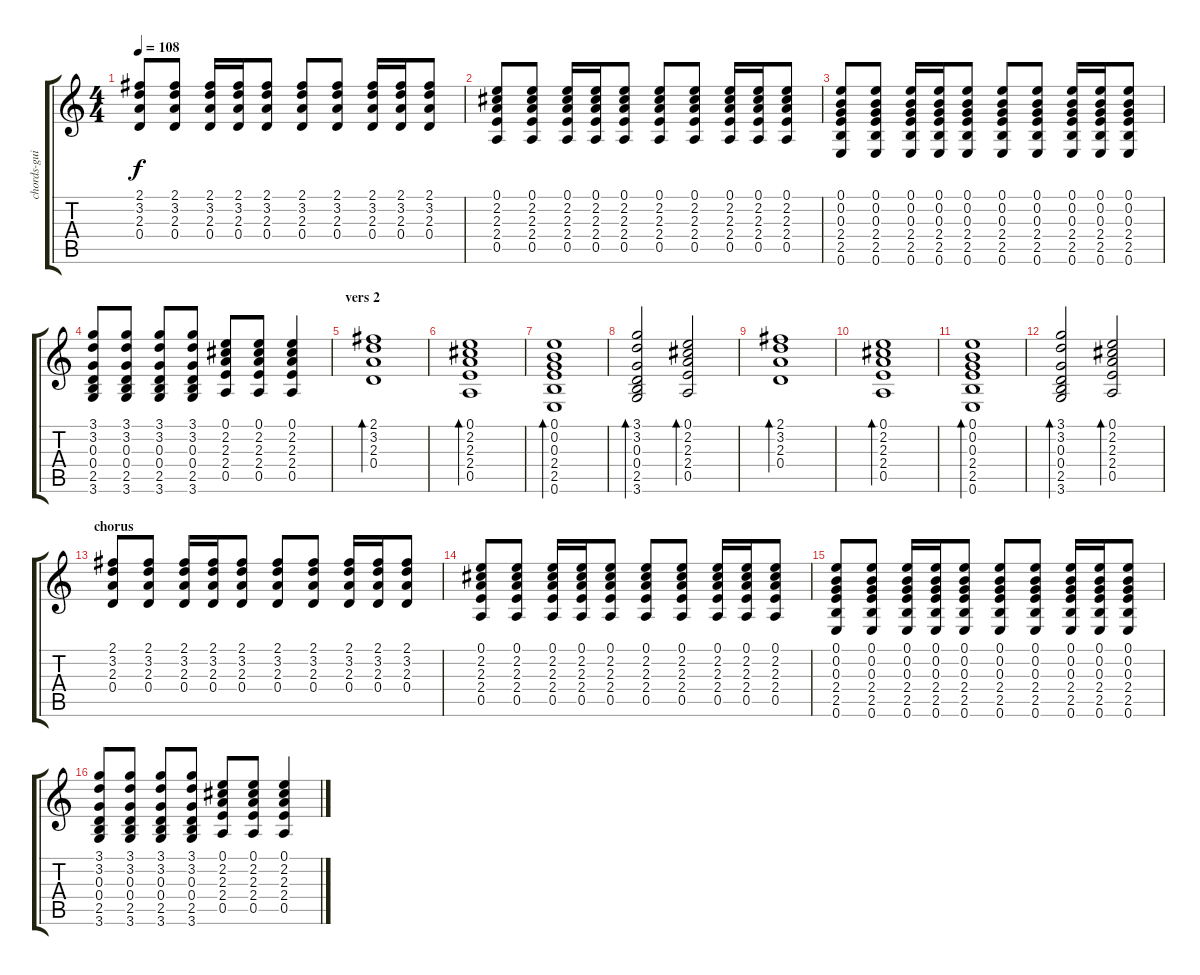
\track ("chords-guitar" "chords-gui") {instrument acousticguitarsteel}
\staff {score tabs}
\tuning (E4 B3 G3 D3 A2 E2) {hide}
\ts (4 4)
\tempo 108
\clef g2
\ks c
(2.1 3.2 2.3 0.4).8{dy f} (2.1 3.2 2.3 0.4).8 (2.1 3.2 2.3 0.4).16 (2.1 3.2 2.3 0.4).16 (2.1 3.2 2.3 0.4).8 (2.1 3.2 2.3 0.4).8 (2.1 3.2 2.3 0.4).8 (2.1 3.2 2.3 0.4).16 (2.1 3.2 2.3 0.4).16 (2.1 3.2 2.3 0.4).8 |
(0.1 2.2 2.3 2.4 0.5).8 (0.1 2.2 2.3 2.4 0.5).8 (0.1 2.2 2.3 2.4 0.5).16 (0.1 2.2 2.3 2.4 0.5).16 (0.1 2.2 2.3 2.4 0.5).8 (0.1 2.2 2.3 2.4 0.5).8 (0.1 2.2 2.3 2.4 0.5).8 (0.1 2.2 2.3 2.4 0.5).16 (0.1 2.2 2.3 2.4 0.5).16 (0.1 2.2 2.3 2.4 0.5).8 |
(0.1 0.2 0.3 2.4 2.5 0.6).8 (0.1 0.2 0.3 2.4 2.5 0.6).8 (0.1 0.2 0.3 2.4 2.5 0.6).16 (0.1 0.2 0.3 2.4 2.5 0.6).16 (0.1 0.2 0.3 2.4 2.5 0.6).8 (0.1 0.2 0.3 2.4 2.5 0.6).8 (0.1 0.2 0.3 2.4 2.5 0.6).8 (0.1 0.2 0.3 2.4 2.5 0.6).16 (0.1 0.2 0.3 2.4 2.5 0.6).16 (0.1 0.2 0.3 2.4 2.5 0.6).8 |
(3.1 3.2 0.3 0.4 2.5 3.6).8 (3.1 3.2 0.3 0.4 2.5 3.6).8 (3.1 3.2 0.3 0.4 2.5 3.6).8 (3.1 3.2 0.3 0.4 2.5 3.6).8 (0.1 2.2 2.3 2.4 0.5).8 (0.1 2.2 2.3 2.4 0.5).8 (0.1 2.2 2.3 2.4 0.5).4 |
\section ("" "vers 2")
(2.1 3.2 2.3 0.4).1{bd 240} |
(0.1 2.2 2.3 2.4 0.5).1{bd 240} |
(0.1 0.2 0.3 2.4 2.5 0.6).1{bd 240} |
(3.1 3.2 0.3 0.4 2.5 3.6).2{bd 120} (0.1 2.2 2.3 2.4 0.5).2{bd 120} |
(2.1 3.2 2.3 0.4).1{bd 240} |
(0.1 2.2 2.3 2.4 0.5).1{bd 240} |
(0.1 0.2 0.3 2.4 2.5 0.6).1{bd 240} |
(3.1 3.2 0.3 0.4 2.5 3.6).2{bd 120} (0.1 2.2 2.3 2.4 0.5).2{bd 120} |
\section ("" "chorus")
(2.1 3.2 2.3 0.4).8 (2.1 3.2 2.3 0.4).8 (2.1 3.2 2.3 0.4).16 (2.1 3.2 2.3 0.4).16 (2.1 3.2 2.3 0.4).8 (2.1 3.2 2.3 0.4).8 (2.1 3.2 2.3 0.4).8 (2.1 3.2 2.3 0.4).16 (2.1 3.2 2.3 0.4).16 (2.1 3.2 2.3 0.4).8 |
(0.1 2.2 2.3 2.4 0.5).8 (0.1 2.2 2.3 2.4 0.5).8 (0.1 2.2 2.3 2.4 0.5).16 (0.1 2.2 2.3 2.4 0.5).16 (0.1 2.2 2.3 2.4 0.5).8 (0.1 2.2 2.3 2.4 0.5).8 (0.1 2.2 2.3 2.4 0.5).8 (0.1 2.2 2.3 2.4 0.5).16 (0.1 2.2 2.3 2.4 0.5).16 (0.1 2.2 2.3 2.4 0.5).8 |
(0.1 0.2 0.3 2.4 2.5 0.6).8 (0.1 0.2 0.3 2.4 2.5 0.6).8 (0.1 0.2 0.3 2.4 2.5 0.6).16 (0.1 0.2 0.3 2.4 2.5 0.6).16 (0.1 0.2 0.3 2.4 2.5 0.6).8 (0.1 0.2 0.3 2.4 2.5 0.6).8 (0.1 0.2 0.3 2.4 2.5 0.6).8 (0.1 0.2 0.3 2.4 2.5 0.6).16 (0.1 0.2 0.3 2.4 2.5 0.6).16 (0.1 0.2 0.3 2.4 2.5 0.6).8 |
(3.1 3.2 0.3 0.4 2.5 3.6).8 (3.1 3.2 0.3 0.4 2.5 3.6).8 (3.1 3.2 0.3 0.4 2.5 3.6).8 (3.1 3.2 0.3 0.4 2.5 3.6).8 (0.1 2.2 2.3 2.4 0.5).8 (0.1 2.2 2.3 2.4 0.5).8 (0.1 2.2 2.3 2.4 0.5).4
